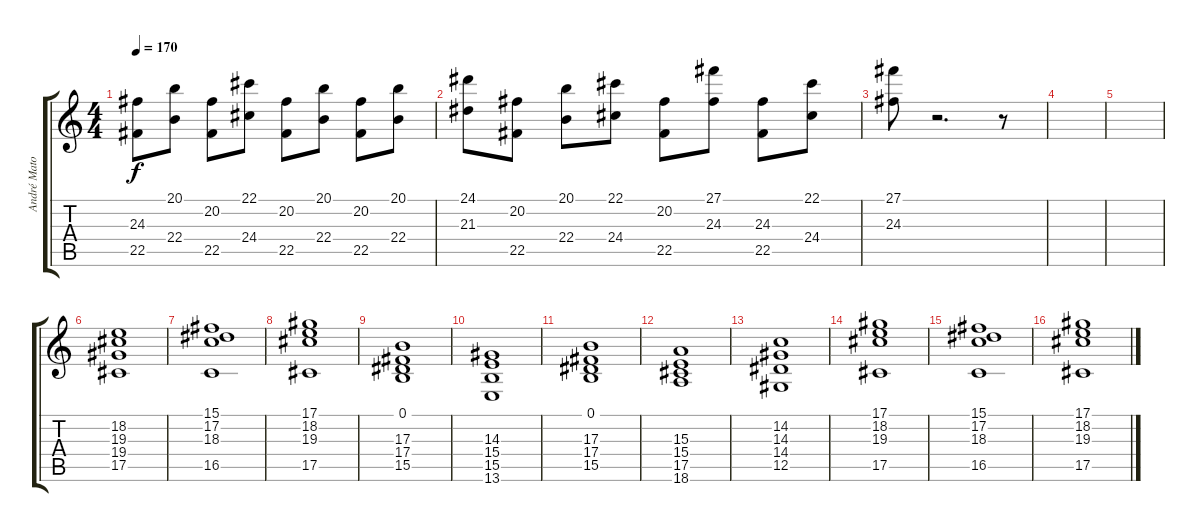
\track ("André Matos (Teclado)" "André Mato") {instrument stringensemble1}
\staff {score tabs}
\tuning (Eb4 Bb3 Gb3 Db3 Ab2 Eb2) {hide}
\ts (4 4)
\tempo 170
\clef g2
\ks c
(24.3 22.5).8{dy f} (20.1 22.4).8 (20.2 22.5).8 (22.1 24.4).8 (20.2 22.5).8 (20.1 22.4).8 (20.2 22.5).8 (20.1 22.4).8 |
(24.1 21.3).8 (20.2 22.5).8 (20.1 22.4).8 (22.1 24.4).8 (20.2 22.5).8 (27.1 24.3).8 (24.3 22.5).8 (22.1 24.4).8 |
(27.1 24.3).8 r.2{d} r.8 |
|
|
(18.2 19.3 19.4 17.5).1 |
(15.1 17.2 18.3 16.5).1 |
(17.1 18.2 19.3 17.5).1 |
(0.1 17.3 17.4 15.5).1 |
(14.3 15.4 15.5 13.6).1 |
(0.1 17.3 17.4 15.5).1 |
(15.3 15.4 17.5 18.6).1 |
(14.2 14.3 14.4 12.5).1 |
(17.1 18.2 19.3 17.5).1 |
(15.1 17.2 18.3 16.5).1 |
(17.1 18.2 19.3 17.5).1
